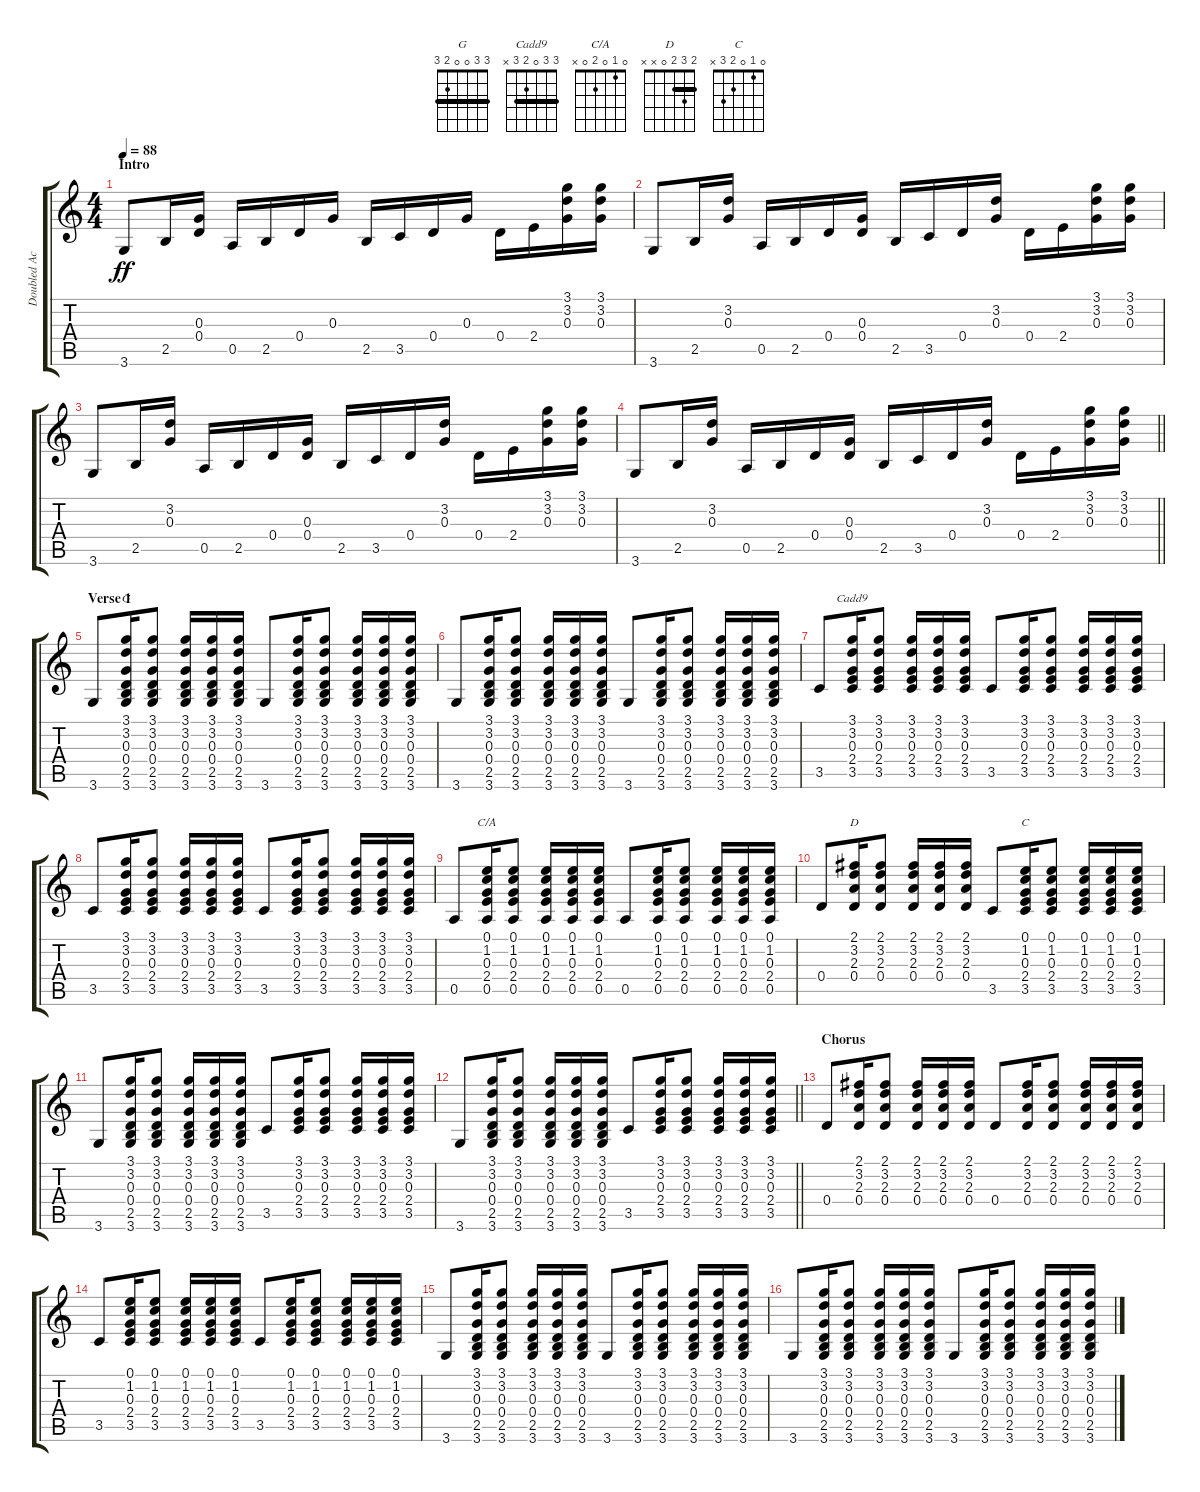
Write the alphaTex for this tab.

\track ("Doubled Acoustic" "Doubled Ac") {instrument acousticguitarnylon}
\staff {score tabs}
\tuning (E4 B3 G3 D3 A2 E2) {hide}
\chord ("G" 3 3 0 0 2 3) {barre 3}
\chord ("Cadd9" 3 3 0 2 3 x) {barre 3}
\chord ("C/A" 0 1 0 2 0 x)
\chord ("D" 2 3 2 0 x x) {barre 2}
\chord ("C" 0 1 0 2 3 x)
\ts (4 4)
\section ("" "Intro")
\tempo 88
\clef g2
\ks c
3.6.8{dy ff instrument acousticguitarnylon} 2.5.16 (0.3 0.4).16 0.5.16 2.5.16 0.4.16 0.3.16 2.5.16 3.5.16 0.4.16 0.3.16 0.4.16 2.4.16 (3.1 3.2 0.3).16 (3.1 3.2 0.3).16 |
3.6.8 2.5.16 (3.2 0.3).16 0.5.16 2.5.16 0.4.16 (0.3 0.4).16 2.5.16 3.5.16 0.4.16 (3.2 0.3).16 0.4.16 2.4.16 (3.1 3.2 0.3).16 (3.1 3.2 0.3).16 |
3.6.8 2.5.16 (3.2 0.3).16 0.5.16 2.5.16 0.4.16 (0.3 0.4).16 2.5.16 3.5.16 0.4.16 (3.2 0.3).16 0.4.16 2.4.16 (3.1 3.2 0.3).16 (3.1 3.2 0.3).16 |
\barLineRight lightlight
3.6.8 2.5.16 (3.2 0.3).16 0.5.16 2.5.16 0.4.16 (0.3 0.4).16 2.5.16 3.5.16 0.4.16 (3.2 0.3).16 0.4.16 2.4.16 (3.1 3.2 0.3).16 (3.1 3.2 0.3).16 |
\section ("" "Verse 1")
3.6.8 (3.1 3.2 0.3 0.4 2.5 3.6).16{ch "G"} (3.1 3.2 0.3 0.4 2.5 3.6).8 (3.1 3.2 0.3 0.4 2.5 3.6).16 (3.1 3.2 0.3 0.4 2.5 3.6).16 (3.1 3.2 0.3 0.4 2.5 3.6).16 3.6.8 (3.1 3.2 0.3 0.4 2.5 3.6).16 (3.1 3.2 0.3 0.4 2.5 3.6).8 (3.1 3.2 0.3 0.4 2.5 3.6).16 (3.1 3.2 0.3 0.4 2.5 3.6).16 (3.1 3.2 0.3 0.4 2.5 3.6).16 |
3.6.8 (3.1 3.2 0.3 0.4 2.5 3.6).16 (3.1 3.2 0.3 0.4 2.5 3.6).8 (3.1 3.2 0.3 0.4 2.5 3.6).16 (3.1 3.2 0.3 0.4 2.5 3.6).16 (3.1 3.2 0.3 0.4 2.5 3.6).16 3.6.8 (3.1 3.2 0.3 0.4 2.5 3.6).16 (3.1 3.2 0.3 0.4 2.5 3.6).8 (3.1 3.2 0.3 0.4 2.5 3.6).16 (3.1 3.2 0.3 0.4 2.5 3.6).16 (3.1 3.2 0.3 0.4 2.5 3.6).16 |
3.5.8 (3.1 3.2 0.3 2.4 3.5).16{ch "Cadd9"} (3.1 3.2 0.3 2.4 3.5).8 (3.1 3.2 0.3 2.4 3.5).16 (3.1 3.2 0.3 2.4 3.5).16 (3.1 3.2 0.3 2.4 3.5).16 3.5.8 (3.1 3.2 0.3 2.4 3.5).16 (3.1 3.2 0.3 2.4 3.5).8 (3.1 3.2 0.3 2.4 3.5).16 (3.1 3.2 0.3 2.4 3.5).16 (3.1 3.2 0.3 2.4 3.5).16 |
3.5.8 (3.1 3.2 0.3 2.4 3.5).16 (3.1 3.2 0.3 2.4 3.5).8 (3.1 3.2 0.3 2.4 3.5).16 (3.1 3.2 0.3 2.4 3.5).16 (3.1 3.2 0.3 2.4 3.5).16 3.5.8 (3.1 3.2 0.3 2.4 3.5).16 (3.1 3.2 0.3 2.4 3.5).8 (3.1 3.2 0.3 2.4 3.5).16 (3.1 3.2 0.3 2.4 3.5).16 (3.1 3.2 0.3 2.4 3.5).16 |
0.5.8 (0.1 1.2 0.3 2.4 0.5).16{ch "C/A"} (0.1 1.2 0.3 2.4 0.5).8 (0.1 1.2 0.3 2.4 0.5).16 (0.1 1.2 0.3 2.4 0.5).16 (0.1 1.2 0.3 2.4 0.5).16 0.5.8 (0.1 1.2 0.3 2.4 0.5).16 (0.1 1.2 0.3 2.4 0.5).8 (0.1 1.2 0.3 2.4 0.5).16 (0.1 1.2 0.3 2.4 0.5).16 (0.1 1.2 0.3 2.4 0.5).16 |
0.4.8 (2.1 3.2 2.3 0.4).16{ch "D"} (2.1 3.2 2.3 0.4).8 (2.1 3.2 2.3 0.4).16 (2.1 3.2 2.3 0.4).16 (2.1 3.2 2.3 0.4).16 3.5.8 (0.1 1.2 0.3 2.4 3.5).16{ch "C"} (0.1 1.2 0.3 2.4 3.5).8 (0.1 1.2 0.3 2.4 3.5).16 (0.1 1.2 0.3 2.4 3.5).16 (0.1 1.2 0.3 2.4 3.5).16 |
3.6.8 (3.1 3.2 0.3 0.4 2.5 3.6).16 (3.1 3.2 0.3 0.4 2.5 3.6).8 (3.1 3.2 0.3 0.4 2.5 3.6).16 (3.1 3.2 0.3 0.4 2.5 3.6).16 (3.1 3.2 0.3 0.4 2.5 3.6).16 3.5.8 (3.1 3.2 0.3 2.4 3.5).16 (3.1 3.2 0.3 2.4 3.5).8 (3.1 3.2 0.3 2.4 3.5).16 (3.1 3.2 0.3 2.4 3.5).16 (3.1 3.2 0.3 2.4 3.5).16 |
\barLineRight lightlight
3.6.8 (3.1 3.2 0.3 0.4 2.5 3.6).16 (3.1 3.2 0.3 0.4 2.5 3.6).8 (3.1 3.2 0.3 0.4 2.5 3.6).16 (3.1 3.2 0.3 0.4 2.5 3.6).16 (3.1 3.2 0.3 0.4 2.5 3.6).16 3.5.8 (3.1 3.2 0.3 2.4 3.5).16 (3.1 3.2 0.3 2.4 3.5).8 (3.1 3.2 0.3 2.4 3.5).16 (3.1 3.2 0.3 2.4 3.5).16 (3.1 3.2 0.3 2.4 3.5).16 |
\section ("" "Chorus")
0.4.8 (2.1 3.2 2.3 0.4).16 (2.1 3.2 2.3 0.4).8 (2.1 3.2 2.3 0.4).16 (2.1 3.2 2.3 0.4).16 (2.1 3.2 2.3 0.4).16 0.4.8 (2.1 3.2 2.3 0.4).16 (2.1 3.2 2.3 0.4).8 (2.1 3.2 2.3 0.4).16 (2.1 3.2 2.3 0.4).16 (2.1 3.2 2.3 0.4).16 |
3.5.8 (0.1 1.2 0.3 2.4 3.5).16 (0.1 1.2 0.3 2.4 3.5).8 (0.1 1.2 0.3 2.4 3.5).16 (0.1 1.2 0.3 2.4 3.5).16 (0.1 1.2 0.3 2.4 3.5).16 3.5.8 (0.1 1.2 0.3 2.4 3.5).16 (0.1 1.2 0.3 2.4 3.5).8 (0.1 1.2 0.3 2.4 3.5).16 (0.1 1.2 0.3 2.4 3.5).16 (0.1 1.2 0.3 2.4 3.5).16 |
3.6.8 (3.1 3.2 0.3 0.4 2.5 3.6).16 (3.1 3.2 0.3 0.4 2.5 3.6).8 (3.1 3.2 0.3 0.4 2.5 3.6).16 (3.1 3.2 0.3 0.4 2.5 3.6).16 (3.1 3.2 0.3 0.4 2.5 3.6).16 3.6.8 (3.1 3.2 0.3 0.4 2.5 3.6).16 (3.1 3.2 0.3 0.4 2.5 3.6).8 (3.1 3.2 0.3 0.4 2.5 3.6).16 (3.1 3.2 0.3 0.4 2.5 3.6).16 (3.1 3.2 0.3 0.4 2.5 3.6).16 |
3.6.8 (3.1 3.2 0.3 0.4 2.5 3.6).16 (3.1 3.2 0.3 0.4 2.5 3.6).8 (3.1 3.2 0.3 0.4 2.5 3.6).16 (3.1 3.2 0.3 0.4 2.5 3.6).16 (3.1 3.2 0.3 0.4 2.5 3.6).16 3.6.8 (3.1 3.2 0.3 0.4 2.5 3.6).16 (3.1 3.2 0.3 0.4 2.5 3.6).8 (3.1 3.2 0.3 0.4 2.5 3.6).16 (3.1 3.2 0.3 0.4 2.5 3.6).16 (3.1 3.2 0.3 0.4 2.5 3.6).16
